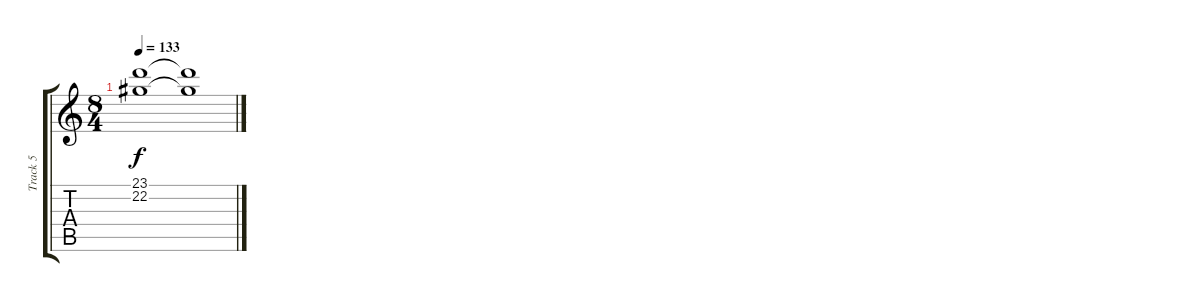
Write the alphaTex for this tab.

\track ("Track 5" "Track 5") {instrument tremolostrings}
\staff {score tabs}
\tuning (Eb4 Bb3 Gb3 Db3 Ab2 Eb2) {hide}
\ts (8 4)
\tempo 133
\clef g2
\ks c
(23.1 22.2).1{dy f} (23.1{t} 22.2{t}).1
